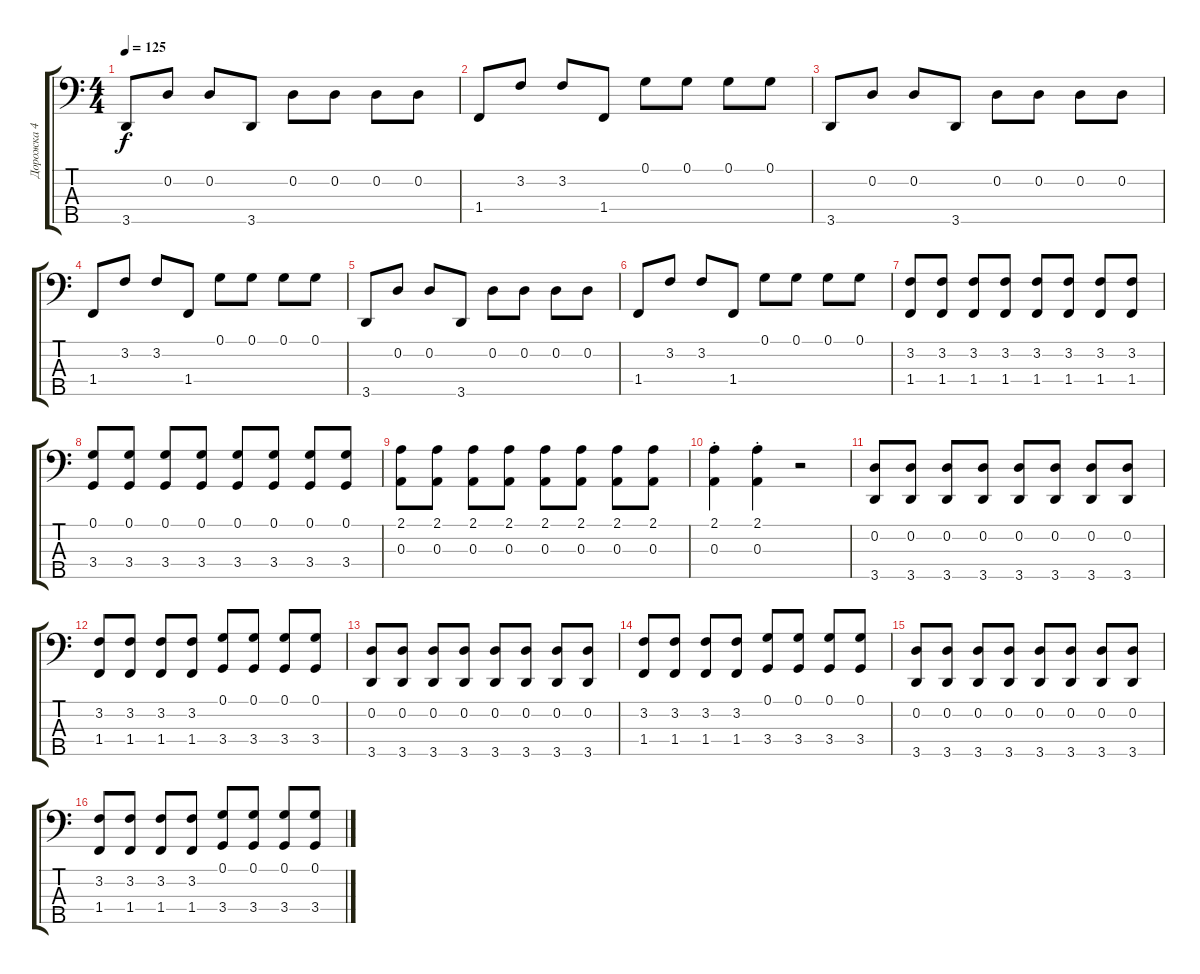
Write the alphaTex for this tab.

\track ("Дорожка 4" "Дорожка 4") {instrument fretlessbass}
\staff {score tabs}
\tuning (G2 D2 A1 E1 B0) {hide}
\ts (4 4)
\tempo 125
\clef f4
\ks c
3.5.8{dy f} 0.2.8 0.2.8 3.5.8 0.2.8 0.2.8 0.2.8 0.2.8 |
1.4.8 3.2.8 3.2.8 1.4.8 0.1.8 0.1.8 0.1.8 0.1.8 |
3.5.8 0.2.8 0.2.8 3.5.8 0.2.8 0.2.8 0.2.8 0.2.8 |
1.4.8 3.2.8 3.2.8 1.4.8 0.1.8 0.1.8 0.1.8 0.1.8 |
3.5.8 0.2.8 0.2.8 3.5.8 0.2.8 0.2.8 0.2.8 0.2.8 |
1.4.8 3.2.8 3.2.8 1.4.8 0.1.8 0.1.8 0.1.8 0.1.8 |
(3.2 1.4).8 (3.2 1.4).8 (3.2 1.4).8 (3.2 1.4).8 (3.2 1.4).8 (3.2 1.4).8 (3.2 1.4).8 (3.2 1.4).8 |
(0.1 3.4).8 (0.1 3.4).8 (0.1 3.4).8 (0.1 3.4).8 (0.1 3.4).8 (0.1 3.4).8 (0.1 3.4).8 (0.1 3.4).8 |
(2.1 0.3).8 (2.1 0.3).8 (2.1 0.3).8 (2.1 0.3).8 (2.1 0.3).8 (2.1 0.3).8 (2.1 0.3).8 (2.1 0.3).8 |
(2.1{st} 0.3{st}).4 (2.1{st} 0.3{st}).4 r.2 |
(0.2 3.5).8 (0.2 3.5).8 (0.2 3.5).8 (0.2 3.5).8 (0.2 3.5).8 (0.2 3.5).8 (0.2 3.5).8 (0.2 3.5).8 |
(3.2 1.4).8 (3.2 1.4).8 (3.2 1.4).8 (3.2 1.4).8 (0.1 3.4).8 (0.1 3.4).8 (0.1 3.4).8 (0.1 3.4).8 |
(0.2 3.5).8 (0.2 3.5).8 (0.2 3.5).8 (0.2 3.5).8 (0.2 3.5).8 (0.2 3.5).8 (0.2 3.5).8 (0.2 3.5).8 |
(3.2 1.4).8 (3.2 1.4).8 (3.2 1.4).8 (3.2 1.4).8 (0.1 3.4).8 (0.1 3.4).8 (0.1 3.4).8 (0.1 3.4).8 |
(0.2 3.5).8 (0.2 3.5).8 (0.2 3.5).8 (0.2 3.5).8 (0.2 3.5).8 (0.2 3.5).8 (0.2 3.5).8 (0.2 3.5).8 |
(3.2 1.4).8 (3.2 1.4).8 (3.2 1.4).8 (3.2 1.4).8 (0.1 3.4).8 (0.1 3.4).8 (0.1 3.4).8 (0.1 3.4).8
